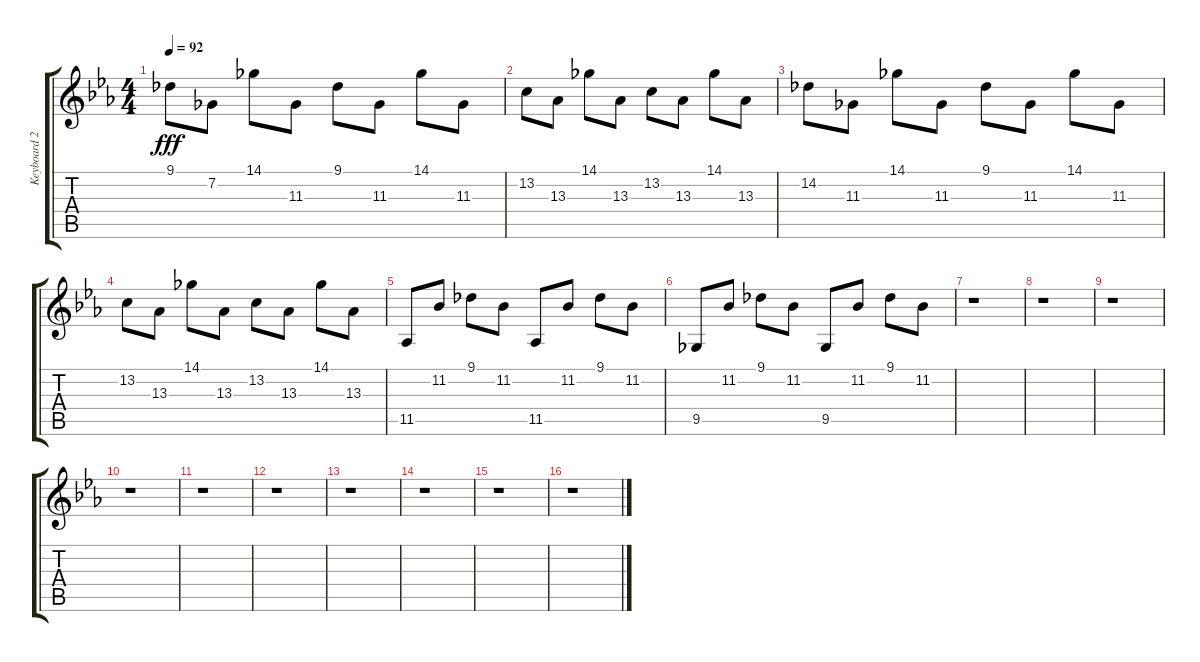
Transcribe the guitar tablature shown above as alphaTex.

\track ("Keyboard 2" "Keyboard 2") {instrument pizzicatostrings}
\staff {score tabs}
\tuning (E4 B3 G3 D3 A2 E2) {hide}
\ts (4 4)
\tempo 92
\clef g2
\ks eb
9.1.8{dy fff} 7.2.8 14.1.8 11.3.8 9.1.8 11.3.8 14.1.8 11.3.8 |
13.2.8 13.3.8 14.1.8 13.3.8 13.2.8 13.3.8 14.1.8 13.3.8 |
14.2.8 11.3.8 14.1.8 11.3.8 9.1.8 11.3.8 14.1.8 11.3.8 |
13.2.8 13.3.8 14.1.8 13.3.8 13.2.8 13.3.8 14.1.8 13.3.8 |
11.5.8 11.2.8 9.1.8 11.2.8 11.5.8 11.2.8 9.1.8 11.2.8 |
9.5.8 11.2.8 9.1.8 11.2.8 9.5.8 11.2.8 9.1.8 11.2.8 |
r.1 |
r.1 |
r.1 |
r.1 |
r.1 |
r.1 |
r.1 |
r.1 |
r.1 |
r.1
